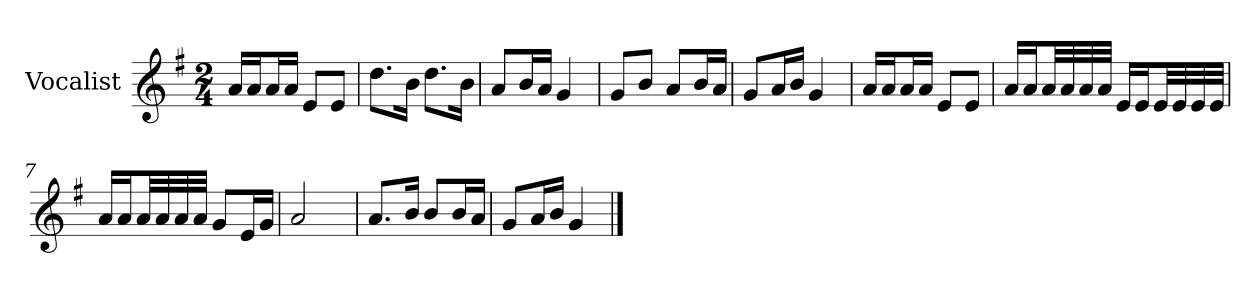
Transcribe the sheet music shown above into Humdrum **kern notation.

**kern
*part1
*staff1
*I"Vocalist
*k[f#]
*G:
*M2/4
=
16aLL
16aJ
16aL
16aJJ
8eL
8eJ
=1
8.ddL
16bJk
8.ddL
16bJk
=2
8aL
16bL
16aJJ
4g
=3
8gL
8bJ
8aL
16bL
16aJJ
=4
8gL
16aL
16bJJ
4g
=5
16aLL
16aJ
16aL
16aJJ
8eL
8eJ
=6
16aLL
16aJ
32aLL
32a
32a
32aJJJ
16eLL
16eJ
32eLL
32e
32e
32eJJJ
=7
16aLL
16aJ
32aLL
32a
32a
32aJJJ
8gL
16eL
16gJJ
=8
2a
=9
8.aL
16bJk
8bL
16bL
16aJJ
=10
8gL
16aL
16bJJ
4g
==
*-
